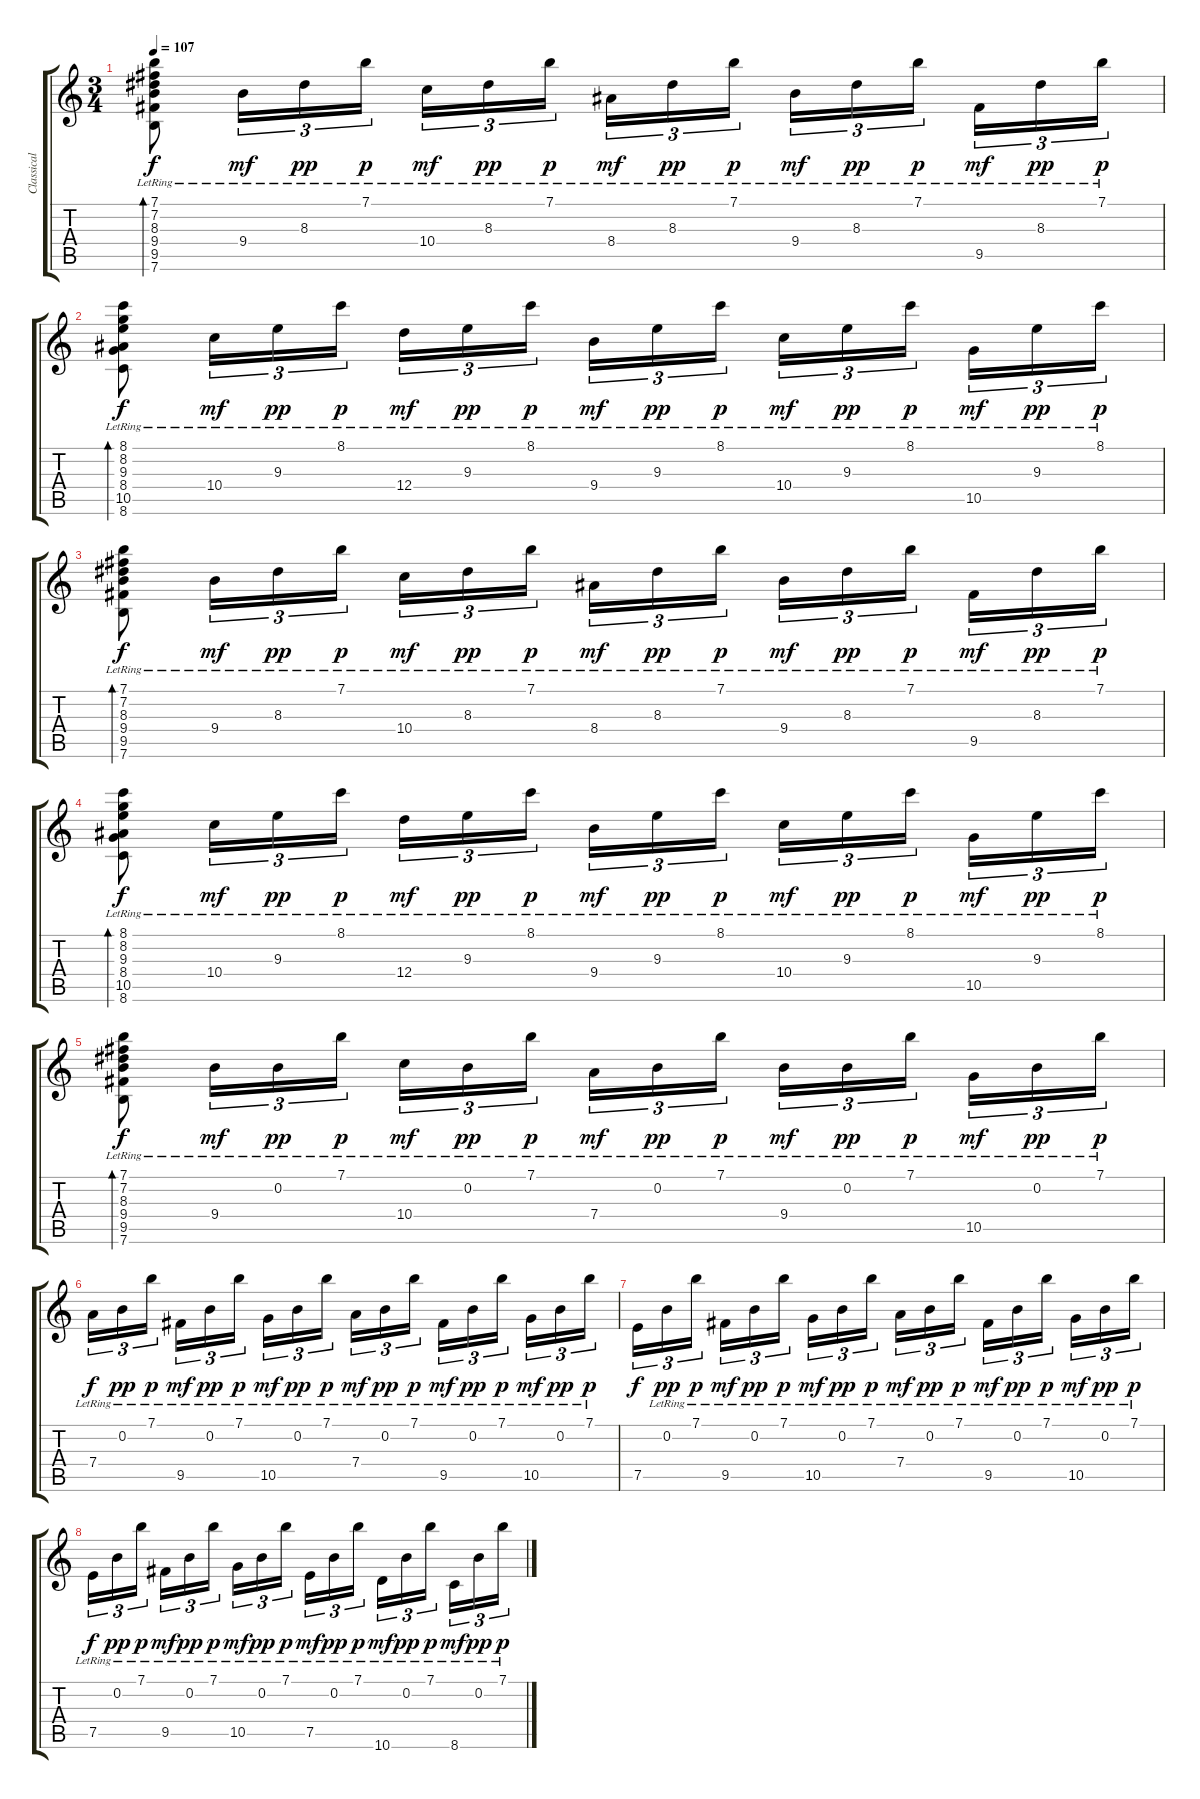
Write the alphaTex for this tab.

\track ("Classical Guitar" "Classical ") {instrument acousticguitarnylon}
\staff {score tabs}
\tuning (E4 B3 G3 D3 A2 E2) {hide}
\ts (3 4)
\tempo 107
\clef g2
\ks c
(7.1{lr} 7.2{lr} 8.3{lr} 9.4{lr} 9.5{lr} 7.6{lr}).8{bd 60 dy f} 9.4{lr}.16{tu (3 2) dy mf} 8.3{lr}.16{tu (3 2) dy pp} 7.1{lr}.16{tu (3 2) dy p} 10.4{lr}.16{tu (3 2) dy mf} 8.3{lr}.16{tu (3 2) dy pp} 7.1{lr}.16{tu (3 2) dy p} 8.4{lr}.16{tu (3 2) dy mf} 8.3{lr}.16{tu (3 2) dy pp} 7.1{lr}.16{tu (3 2) dy p} 9.4{lr}.16{tu (3 2) dy mf} 8.3{lr}.16{tu (3 2) dy pp} 7.1{lr}.16{tu (3 2) dy p} 9.5{lr}.16{tu (3 2) dy mf} 8.3{lr}.16{tu (3 2) dy pp} 7.1{lr}.16{tu (3 2) dy p} |
(8.1{lr} 8.2{lr} 9.3{lr} 8.4{lr} 10.5{lr} 8.6{lr}).8{bd 60 dy f} 10.4{lr}.16{tu (3 2) dy mf} 9.3{lr}.16{tu (3 2) dy pp} 8.1{lr}.16{tu (3 2) dy p} 12.4{lr}.16{tu (3 2) dy mf} 9.3{lr}.16{tu (3 2) dy pp} 8.1{lr}.16{tu (3 2) dy p} 9.4{lr}.16{tu (3 2) dy mf} 9.3{lr}.16{tu (3 2) dy pp} 8.1{lr}.16{tu (3 2) dy p} 10.4{lr}.16{tu (3 2) dy mf} 9.3{lr}.16{tu (3 2) dy pp} 8.1{lr}.16{tu (3 2) dy p} 10.5{lr}.16{tu (3 2) dy mf} 9.3{lr}.16{tu (3 2) dy pp} 8.1{lr}.16{tu (3 2) dy p} |
(7.1{lr} 7.2{lr} 8.3{lr} 9.4{lr} 9.5{lr} 7.6{lr}).8{bd 60 dy f} 9.4{lr}.16{tu (3 2) dy mf} 8.3{lr}.16{tu (3 2) dy pp} 7.1{lr}.16{tu (3 2) dy p} 10.4{lr}.16{tu (3 2) dy mf} 8.3{lr}.16{tu (3 2) dy pp} 7.1{lr}.16{tu (3 2) dy p} 8.4{lr}.16{tu (3 2) dy mf} 8.3{lr}.16{tu (3 2) dy pp} 7.1{lr}.16{tu (3 2) dy p} 9.4{lr}.16{tu (3 2) dy mf} 8.3{lr}.16{tu (3 2) dy pp} 7.1{lr}.16{tu (3 2) dy p} 9.5{lr}.16{tu (3 2) dy mf} 8.3{lr}.16{tu (3 2) dy pp} 7.1{lr}.16{tu (3 2) dy p} |
(8.1{lr} 8.2{lr} 9.3{lr} 8.4{lr} 10.5{lr} 8.6{lr}).8{bd 60 dy f} 10.4{lr}.16{tu (3 2) dy mf} 9.3{lr}.16{tu (3 2) dy pp} 8.1{lr}.16{tu (3 2) dy p} 12.4{lr}.16{tu (3 2) dy mf} 9.3{lr}.16{tu (3 2) dy pp} 8.1{lr}.16{tu (3 2) dy p} 9.4{lr}.16{tu (3 2) dy mf} 9.3{lr}.16{tu (3 2) dy pp} 8.1{lr}.16{tu (3 2) dy p} 10.4{lr}.16{tu (3 2) dy mf} 9.3{lr}.16{tu (3 2) dy pp} 8.1{lr}.16{tu (3 2) dy p} 10.5{lr}.16{tu (3 2) dy mf} 9.3{lr}.16{tu (3 2) dy pp} 8.1{lr}.16{tu (3 2) dy p} |
(7.1{lr} 7.2{lr} 8.3{lr} 9.4{lr} 9.5{lr} 7.6{lr}).8{bd 60 dy f} 9.4{lr}.16{tu (3 2) dy mf} 0.2{lr}.16{tu (3 2) dy pp} 7.1{lr}.16{tu (3 2) dy p} 10.4{lr}.16{tu (3 2) dy mf} 0.2{lr}.16{tu (3 2) dy pp} 7.1{lr}.16{tu (3 2) dy p} 7.4{lr}.16{tu (3 2) dy mf} 0.2{lr}.16{tu (3 2) dy pp} 7.1{lr}.16{tu (3 2) dy p} 9.4{lr}.16{tu (3 2) dy mf} 0.2{lr}.16{tu (3 2) dy pp} 7.1{lr}.16{tu (3 2) dy p} 10.5{lr}.16{tu (3 2) dy mf} 0.2{lr}.16{tu (3 2) dy pp} 7.1{lr}.16{tu (3 2) dy p} |
7.4{lr}.16{tu (3 2) dy f} 0.2{lr}.16{tu (3 2) dy pp} 7.1{lr}.16{tu (3 2) dy p} 9.5{lr}.16{tu (3 2) dy mf} 0.2{lr}.16{tu (3 2) dy pp} 7.1{lr}.16{tu (3 2) dy p} 10.5{lr}.16{tu (3 2) dy mf} 0.2{lr}.16{tu (3 2) dy pp} 7.1{lr}.16{tu (3 2) dy p} 7.4{lr}.16{tu (3 2) dy mf} 0.2{lr}.16{tu (3 2) dy pp} 7.1{lr}.16{tu (3 2) dy p} 9.5{lr}.16{tu (3 2) dy mf} 0.2{lr}.16{tu (3 2) dy pp} 7.1{lr}.16{tu (3 2) dy p} 10.5{lr}.16{tu (3 2) dy mf} 0.2{lr}.16{tu (3 2) dy pp} 7.1{lr}.16{tu (3 2) dy p} |
7.5.16{tu (3 2) dy f} 0.2{lr}.16{tu (3 2) dy pp} 7.1{lr}.16{tu (3 2) dy p} 9.5{lr}.16{tu (3 2) dy mf} 0.2{lr}.16{tu (3 2) dy pp} 7.1{lr}.16{tu (3 2) dy p} 10.5{lr}.16{tu (3 2) dy mf} 0.2{lr}.16{tu (3 2) dy pp} 7.1{lr}.16{tu (3 2) dy p} 7.4{lr}.16{tu (3 2) dy mf} 0.2{lr}.16{tu (3 2) dy pp} 7.1{lr}.16{tu (3 2) dy p} 9.5{lr}.16{tu (3 2) dy mf} 0.2{lr}.16{tu (3 2) dy pp} 7.1{lr}.16{tu (3 2) dy p} 10.5{lr}.16{tu (3 2) dy mf} 0.2{lr}.16{tu (3 2) dy pp} 7.1{lr}.16{tu (3 2) dy p} |
7.5{lr}.16{tu (3 2) dy f} 0.2{lr}.16{tu (3 2) dy pp} 7.1{lr}.16{tu (3 2) dy p} 9.5{lr}.16{tu (3 2) dy mf} 0.2{lr}.16{tu (3 2) dy pp} 7.1{lr}.16{tu (3 2) dy p} 10.5{lr}.16{tu (3 2) dy mf} 0.2{lr}.16{tu (3 2) dy pp} 7.1{lr}.16{tu (3 2) dy p} 7.5{lr}.16{tu (3 2) dy mf} 0.2{lr}.16{tu (3 2) dy pp} 7.1{lr}.16{tu (3 2) dy p} 10.6{lr}.16{tu (3 2) dy mf} 0.2{lr}.16{tu (3 2) dy pp} 7.1{lr}.16{tu (3 2) dy p} 8.6{lr}.16{tu (3 2) dy mf} 0.2{lr}.16{tu (3 2) dy pp} 7.1{lr}.16{tu (3 2) dy p}
